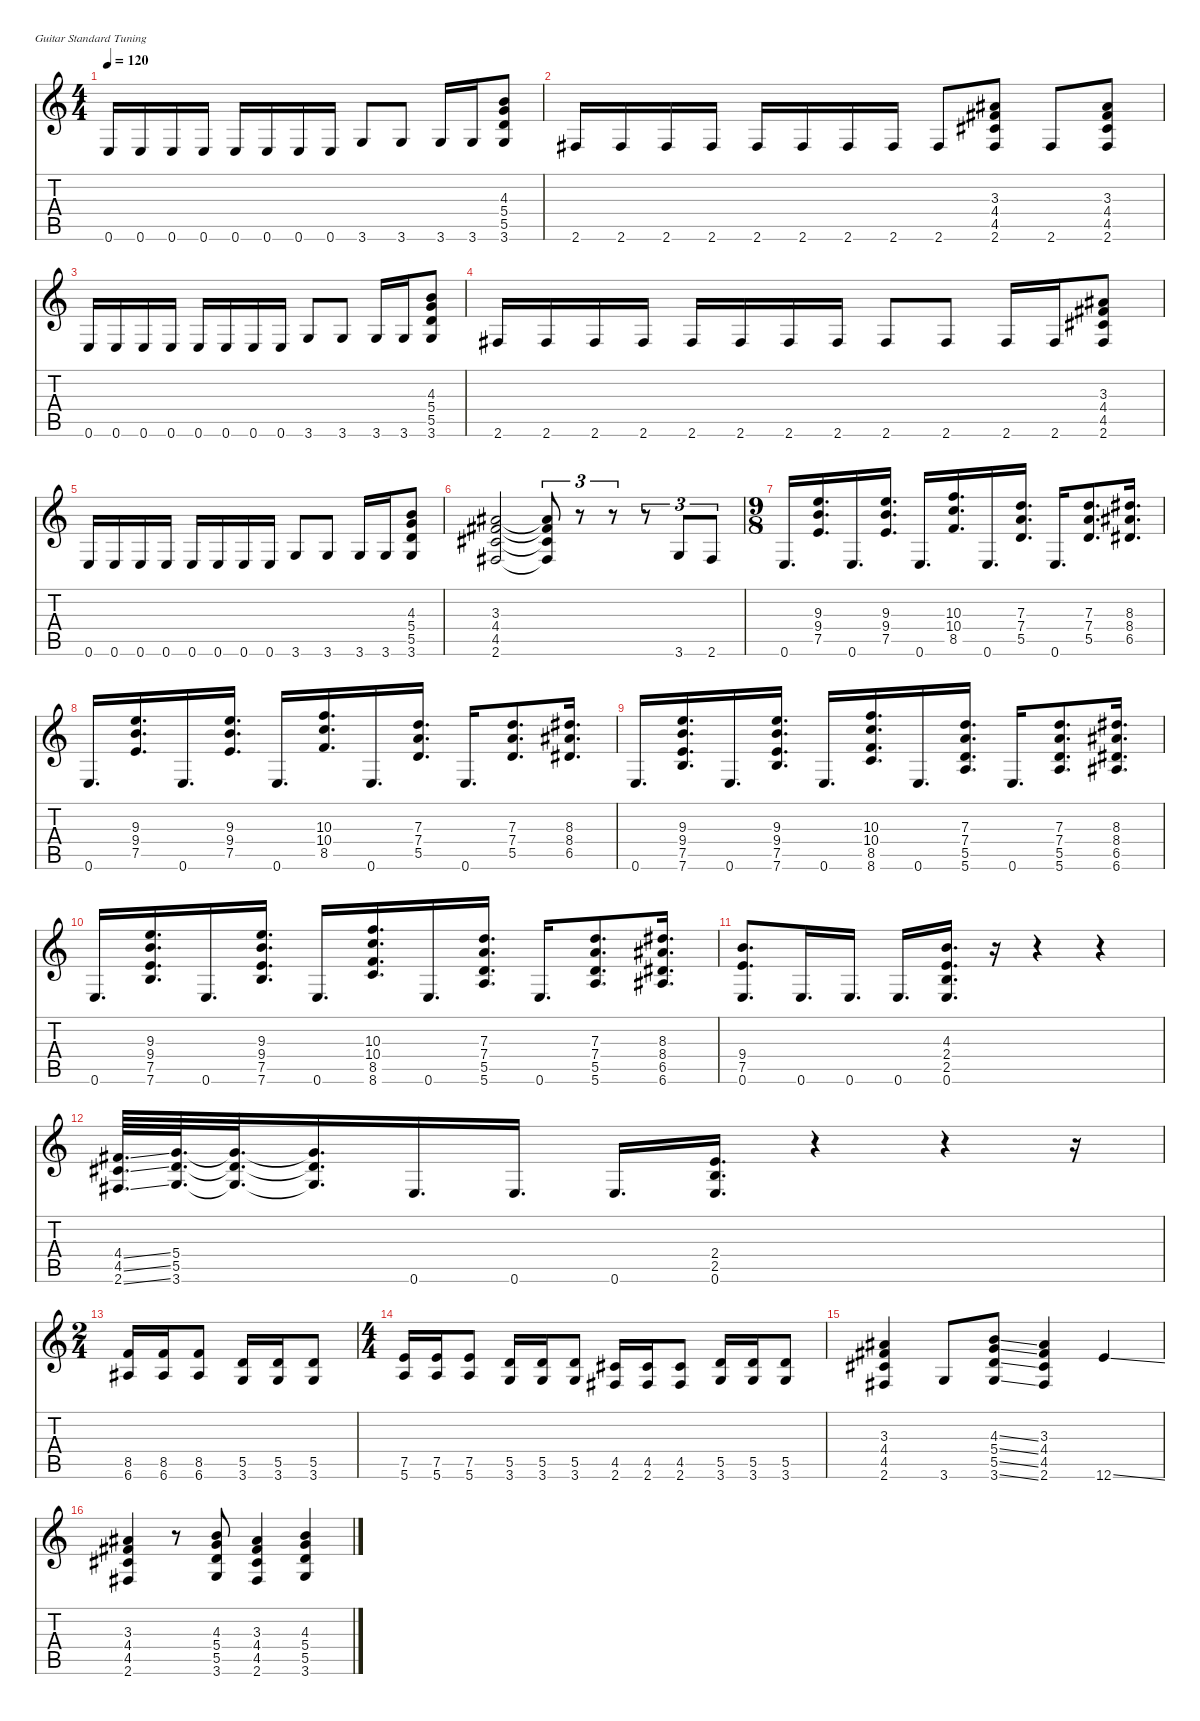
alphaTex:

\defaultSystemsLayout 4
\hideDynamics
\bracketExtendMode nobrackets
\singleTrackTrackNamePolicy hidden
\multiTrackTrackNamePolicy hidden
\otherSystemsTrackNameOrientation horizontal
\track ("Hammett" "dist.guit.") {instrument distortionguitar}
\staff {score tabs}
\tuning (E4 B3 G3 D3 A2 E2)
\ts (4 4)
\tempo 120
\clef g2
\ks c
0.6.16{dy f beam Up} 0.6.16{beam Up} 0.6.16{beam Up} 0.6.16{beam Up} 0.6.16{beam Up} 0.6.16{beam Up} 0.6.16{beam Up} 0.6.16{beam Up} 3.6.8{beam Up} 3.6.8{beam Up} 3.6.16{beam Up} 3.6.16{beam Up} (4.3 5.4 5.5 3.6).8{beam Up} |
2.6{acc #}.16{beam Up} 2.6{acc #}.16{beam Up} 2.6{acc #}.16{beam Up} 2.6{acc #}.16{beam Up} 2.6{acc #}.16{beam Up} 2.6{acc #}.16{beam Up} 2.6{acc #}.16{beam Up} 2.6{acc #}.16{beam Up} 2.6{acc #}.8{beam Up} (3.3{acc #} 4.4{acc #} 4.5{acc #} 2.6{acc #}).8{beam Up} 2.6{acc #}.8{beam Up} (3.3{acc #} 4.4{acc #} 4.5{acc #} 2.6{acc #}).8{beam Up} |
0.6.16{beam Up} 0.6.16{beam Up} 0.6.16{beam Up} 0.6.16{beam Up} 0.6.16{beam Up} 0.6.16{beam Up} 0.6.16{beam Up} 0.6.16{beam Up} 3.6.8{beam Up} 3.6.8{beam Up} 3.6.16{beam Up} 3.6.16{beam Up} (4.3 5.4 5.5 3.6).8{beam Up} |
2.6{acc #}.16{beam Up} 2.6{acc #}.16{beam Up} 2.6{acc #}.16{beam Up} 2.6{acc #}.16{beam Up} 2.6{acc #}.16{beam Up} 2.6{acc #}.16{beam Up} 2.6{acc #}.16{beam Up} 2.6{acc #}.16{beam Up} 2.6{acc #}.8{beam Up} 2.6{acc #}.8{beam Up} 2.6{acc #}.16{beam Up} 2.6{acc #}.16{beam Up} (3.3{acc #} 4.4{acc #} 4.5{acc #} 2.6{acc #}).8{beam Up} |
0.6.16{beam Up} 0.6.16{beam Up} 0.6.16{beam Up} 0.6.16{beam Up} 0.6.16{beam Up} 0.6.16{beam Up} 0.6.16{beam Up} 0.6.16{beam Up} 3.6.8{beam Up} 3.6.8{beam Up} 3.6.16{beam Up} 3.6.16{beam Up} (4.3 5.4 5.5 3.6).8{beam Up} |
(3.3{acc #} 4.4{acc #} 4.5{acc #} 2.6{acc #}).2{beam Up} (3.3{t acc #} 4.4{t acc #} 4.5{t acc #} 2.6{t acc #}).8{tu (3 2) beam Up} r.8{tu (3 2) beam Up} r.8{tu (3 2) beam Up} r.8{tu (3 2) beam Up} 3.6.8{tu (3 2) beam Up} 2.6{acc #}.8{tu (3 2) beam Up} |
\ts (9 8)
0.6.16{d beam Up} (9.3 9.4 7.5).16{d beam Up} 0.6.16{d beam Up} (9.3 9.4 7.5).16{d beam Up} 0.6.16{d beam Up} (10.3 10.4 8.5).16{d beam Up} 0.6.16{d beam Up} (7.3 7.4 5.5).16{d beam Up} 0.6.16{d beam Up} (7.3 7.4 5.5).8{d beam Up} (8.3{acc #} 8.4{acc #} 6.5{acc #}).16{d beam Up} |
0.6.16{d beam Up} (9.3 9.4 7.5).16{d beam Up} 0.6.16{d beam Up} (9.3 9.4 7.5).16{d beam Up} 0.6.16{d beam Up} (10.3 10.4 8.5).16{d beam Up} 0.6.16{d beam Up} (7.3 7.4 5.5).16{d beam Up} 0.6.16{d beam Up} (7.3 7.4 5.5).8{d beam Up} (8.3{acc #} 8.4{acc #} 6.5{acc #}).16{d beam Up} |
0.6.16{d beam Up} (9.3 9.4 7.5 7.6).16{d beam Up} 0.6.16{d beam Up} (9.3 9.4 7.5 7.6).16{d beam Up} 0.6.16{d beam Up} (10.3 10.4 8.5 8.6).16{d beam Up} 0.6.16{d beam Up} (7.3 7.4 5.5 5.6).16{d beam Up} 0.6.16{d beam Up} (7.3 7.4 5.5 5.6).8{d beam Up} (8.3{acc #} 8.4{acc #} 6.5{acc #} 6.6{acc #}).16{d beam Up} |
0.6.16{d beam Up} (9.3 9.4 7.5 7.6).16{d beam Up} 0.6.16{d beam Up} (9.3 9.4 7.5 7.6).16{d beam Up} 0.6.16{d beam Up} (10.3 10.4 8.5 8.6).16{d beam Up} 0.6.16{d beam Up} (7.3 7.4 5.5 5.6).16{d beam Up} 0.6.16{d beam Up} (7.3 7.4 5.5 5.6).8{d beam Up} (8.3{acc #} 8.4{acc #} 6.5{acc #} 6.6{acc #}).16{d beam Up} |
(9.4 7.5 0.6).8{d beam Up} 0.6.16{d beam Up} 0.6.16{d beam Up} 0.6.16{d beam Up} (4.3 2.4 2.5 0.6).16{d beam Up} r.16{beam Up} r.4{beam Up} r.4{beam Up} |
(4.4{ss acc #} 4.5{ss acc #} 2.6{ss acc #}).64{d beam Up} (5.4 5.5 3.6).64{d beam Up} (5.4{t} 5.5{t} 3.6{t}).32{d beam Up} (5.4{t} 5.5{t} 3.6{t}).16{d beam Up} 0.6.16{d beam Up} 0.6.16{d beam Up} 0.6.16{d beam Up} (2.4 2.5 0.6).16{d beam Up} r.4{beam Up} r.4{beam Up} r.16{beam Up} |
\ts (2 4)
(8.5 6.6{acc #}).16{beam Up} (8.5 6.6{acc #}).16{beam Up} (8.5 6.6{acc #}).8{beam Up} (5.5 3.6).16{beam Up} (5.5 3.6).16{beam Up} (5.5 3.6).8{beam Up} |
\ts (4 4)
(7.5 5.6).16{beam Up} (7.5 5.6).16{beam Up} (7.5 5.6).8{beam Up} (5.5 3.6).16{beam Up} (5.5 3.6).16{beam Up} (5.5 3.6).8{beam Up} (4.5{acc #} 2.6{acc #}).16{beam Up} (4.5{acc #} 2.6{acc #}).16{beam Up} (4.5{acc #} 2.6{acc #}).8{beam Up} (5.5 3.6).16{beam Up} (5.5 3.6).16{beam Up} (5.5 3.6).8{beam Up} |
(3.3{acc #} 4.4{acc #} 4.5{acc #} 2.6{acc #}).4{beam Up} 3.6.8{beam Up} (4.3{ss} 5.4{ss} 5.5{ss} 3.6{ss}).8{beam Up} (3.3{acc #} 4.4{acc #} 4.5{acc #} 2.6{acc #}).4{beam Up} 12.6{ss}.4{beam Up} |
(3.3{acc #} 4.4{acc #} 4.5{acc #} 2.6{acc #}).4{beam Up} r.8{beam Up} (4.3 5.4 5.5 3.6).8{beam Up} (3.3{acc #} 4.4{acc #} 4.5{acc #} 2.6{acc #}).4{beam Up} (4.3 5.4 5.5 3.6).4{beam Up}
